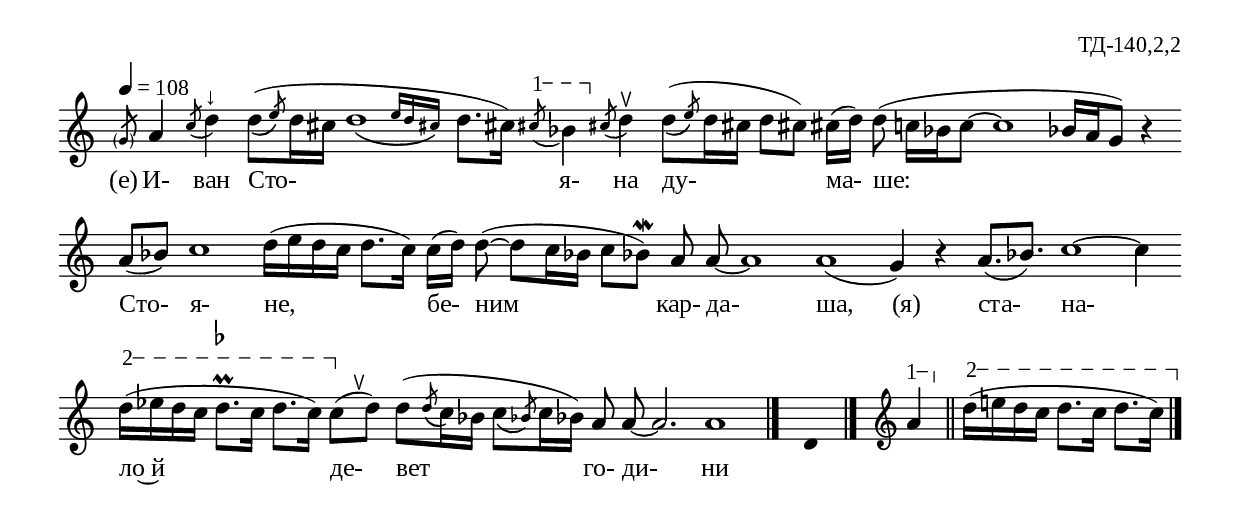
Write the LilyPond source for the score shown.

%{
td_140_2_02
%}

\include "td-preamble.ly"

\score {
\relative c'' {
\tempo 4 = 108
\cadenzaOn
\phrasingSlurDown
\parG
\iii \parenthesize g8
a4 \acciaccatura c8 d4^"↓" \afterGrace d8[(\( { \stdB e8\) \stdE } d16 cis] 
\afterGrace d1\( { e16[ d cis!\)] } d8.[ cis!16]) 
\varA
\acciaccatura cis!8\startTextSpan bes4\stopTextSpan
\acciaccatura cis!8 d4^\ltoe \afterGrace d8[(\( { \stdB e8\) \stdE } 
d16 cis!] d8[ cis!]) cis!16[( d])
\bar ""
d8\noBeam( c16[ bes! c8]~ c1 bes!16[ a g8]) r4 \bar "" a8[( bes!]) \bar "" 
c1 \bar "" d16[( e d c] d8.[ c16]) \bar ""
c16[( d]) d8\noBeam(~ d[ c16 bes!] c8[ bes!\mordent])
\bar ""
a8 a\noBeam~ a1 \bar "" a( g4) r \bar "" a8.([ bes!]) c1~ c4 \bar ""
\varB
d16\startTextSpan([ ees d c] d8.[\prall^\markup { \flat } c16] d8.[ c16\stopTextSpan]) \bar ""
c8([ s^\ltoe d])
\bar ""
d8[( \grace { \stdB d\( \stdE } c16\) bes!] \afterGrace c8\([ { \stdB bes!\) \stdE } 
c16 bes!]) a8 a\noBeam~ a2. a1
 \bar "|." 
s4 \fixB d, \fixC
  \bar "|." 
 s16 \clef treble
\varA
s16\startTextSpan a'4\stopTextSpan \bar "||"
\varB
d16\startTextSpan([ e! d c] d8.[ c16] d8.[ c16\stopTextSpan]) 
 \bar "|." 
}
\addlyrics { "(е)" И- ван Сто- я- на ду- ма- ше: Сто- я- не, бе- ним кар- да- "ша,      (я)" 
ста- на- ло~й де- вет го- ди- ни }
%
\layout {
   \context { 
	    \Staff \remove "Time_signature_engraver" } 
  indent = #0
  line-width = 190\mm
  ragged-right=##f
}
%
\midi { 
	\context {
		\Score tempoWholesPerMinute = #(ly:make-moment 108 4)
		}
	}
}
%
\header{
  opus = "ТД-140,2,2"
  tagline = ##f
}


